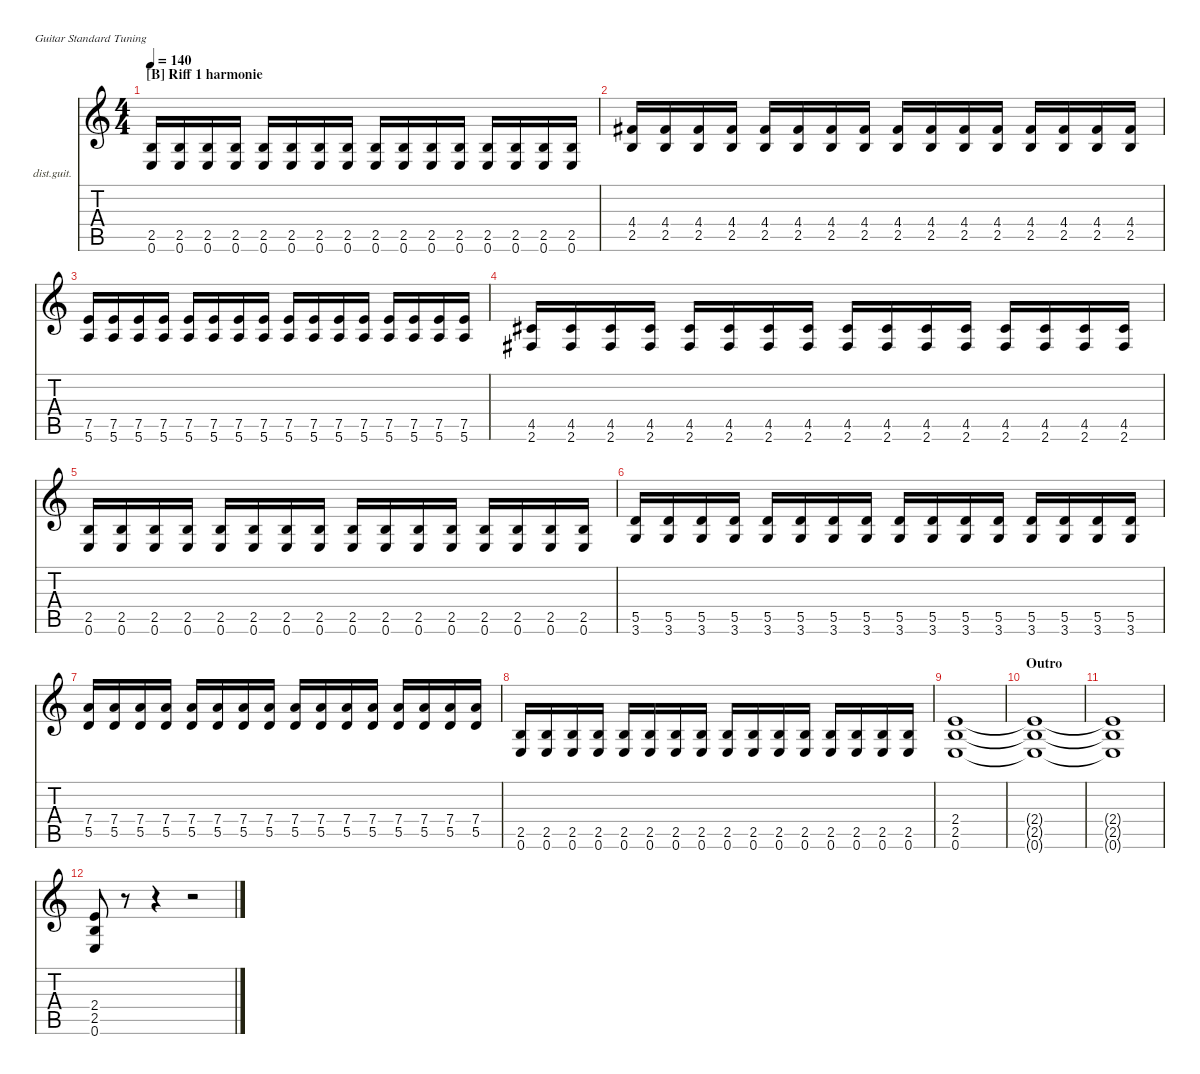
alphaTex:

\defaultSystemsLayout 4
\hideDynamics
\bracketExtendMode nobrackets
\firstSystemTrackNameOrientation horizontal
\otherSystemsTrackNameOrientation horizontal
\track ("Rythm Guitar" "dist.guit.") {instrument distortionguitar}
\staff {score tabs}
\tuning (E4 B3 G3 D3 A2 E2)
\ts (4 4)
\section ("B" "Riff 1 harmonie")
\tempo 140
\clef g2
\ks c
(0.6 2.5).16{dy mf} (0.6 2.5).16 (0.6 2.5).16 (0.6 2.5).16 (0.6 2.5).16 (0.6 2.5).16 (0.6 2.5).16 (0.6 2.5).16 (0.6 2.5).16 (0.6 2.5).16 (0.6 2.5).16 (0.6 2.5).16 (0.6 2.5).16 (0.6 2.5).16 (0.6 2.5).16 (0.6 2.5).16 |
(2.5 4.4{acc #}).16 (2.5 4.4{acc #}).16 (2.5 4.4{acc #}).16 (2.5 4.4{acc #}).16 (2.5 4.4{acc #}).16 (2.5 4.4{acc #}).16 (2.5 4.4{acc #}).16 (2.5 4.4{acc #}).16 (2.5 4.4{acc #}).16 (2.5 4.4{acc #}).16 (2.5 4.4{acc #}).16 (2.5 4.4{acc #}).16 (2.5 4.4{acc #}).16 (2.5 4.4{acc #}).16 (2.5 4.4{acc #}).16 (2.5 4.4{acc #}).16 |
(5.6 7.5).16 (5.6 7.5).16 (5.6 7.5).16 (5.6 7.5).16 (5.6 7.5).16 (5.6 7.5).16 (5.6 7.5).16 (5.6 7.5).16 (5.6 7.5).16 (5.6 7.5).16 (5.6 7.5).16 (5.6 7.5).16 (5.6 7.5).16 (5.6 7.5).16 (5.6 7.5).16 (5.6 7.5).16 |
(2.6{acc #} 4.5{acc #}).16 (4.5{acc #} 2.6{acc #}).16 (4.5{acc #} 2.6{acc #}).16 (4.5{acc #} 2.6{acc #}).16 (4.5{acc #} 2.6{acc #}).16 (4.5{acc #} 2.6{acc #}).16 (4.5{acc #} 2.6{acc #}).16 (4.5{acc #} 2.6{acc #}).16 (2.6{acc #} 4.5{acc #}).16 (4.5{acc #} 2.6{acc #}).16 (4.5{acc #} 2.6{acc #}).16 (4.5{acc #} 2.6{acc #}).16 (4.5{acc #} 2.6{acc #}).16 (4.5{acc #} 2.6{acc #}).16 (4.5{acc #} 2.6{acc #}).16 (4.5{acc #} 2.6{acc #}).16 |
(0.6 2.5).16 (0.6 2.5).16 (0.6 2.5).16 (0.6 2.5).16 (0.6 2.5).16 (0.6 2.5).16 (0.6 2.5).16 (0.6 2.5).16 (0.6 2.5).16 (0.6 2.5).16 (0.6 2.5).16 (0.6 2.5).16 (0.6 2.5).16 (0.6 2.5).16 (0.6 2.5).16 (0.6 2.5).16 |
(3.6 5.5).16 (3.6 5.5).16 (3.6 5.5).16 (3.6 5.5).16 (3.6 5.5).16 (3.6 5.5).16 (3.6 5.5).16 (5.5 3.6).16 (3.6 5.5).16 (3.6 5.5).16 (3.6 5.5).16 (3.6 5.5).16 (3.6 5.5).16 (3.6 5.5).16 (3.6 5.5).16 (5.5 3.6).16 |
(5.5 7.4).16 (5.5 7.4).16 (5.5 7.4).16 (5.5 7.4).16 (5.5 7.4).16 (5.5 7.4).16 (5.5 7.4).16 (5.5 7.4).16 (5.5 7.4).16 (5.5 7.4).16 (5.5 7.4).16 (5.5 7.4).16 (5.5 7.4).16 (5.5 7.4).16 (5.5 7.4).16 (5.5 7.4).16 |
(0.6 2.5).16 (0.6 2.5).16 (0.6 2.5).16 (0.6 2.5).16 (0.6 2.5).16 (0.6 2.5).16 (0.6 2.5).16 (0.6 2.5).16 (0.6 2.5).16 (0.6 2.5).16 (0.6 2.5).16 (0.6 2.5).16 (0.6 2.5).16 (0.6 2.5).16 (0.6 2.5).16 (0.6 2.5).16 |
(0.6 2.5 2.4).1 |
\section ("" "Outro")
(0.6{t} 2.5{t} 2.4{t}).1 |
(0.6{t} 2.5{t} 2.4{t}).1 |
(0.6 2.5 2.4).8 r.8 r.4 r.2
